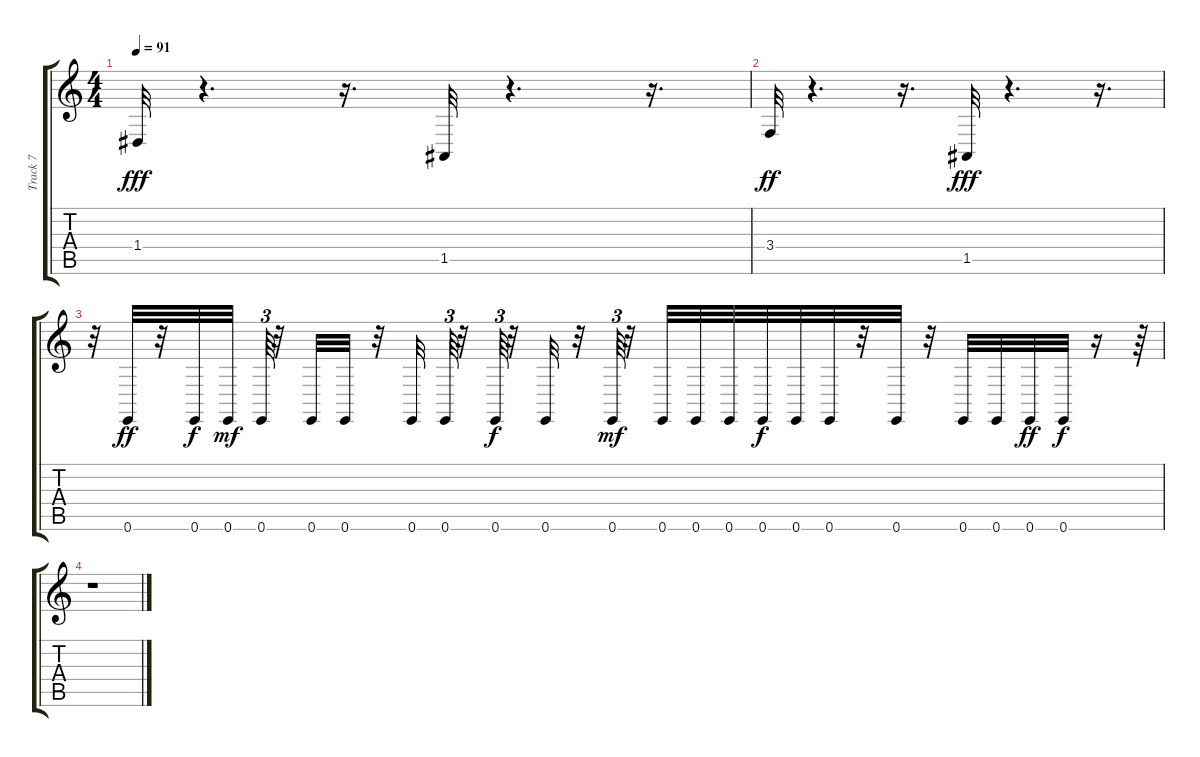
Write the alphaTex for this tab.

\track ("Track 7" "Track 7") {instrument timpani}
\staff {score tabs}
\tuning (E4 B3 G3 D3 A2 E2) {hide}
\ts (4 4)
\tempo 91
\clef g2
\ks c
1.4.32{dy fff} r.4{d} r.16{d} 1.5.32 r.4{d} r.16{d} |
3.4.32{dy ff} r.4{d} r.16{d} 1.5.32{dy fff} r.4{d} r.16{d} |
r.32 0.6.32{dy ff} r.32 0.6.32{dy f} 0.6.32{dy mf beam splitsecondary} 0.6.64{tu (3 2)} r.32 0.6.32 0.6.32 r.32 0.6.32 0.6.64{tu (3 2)} r.32 0.6.64{tu (3 2) dy f} r.32 0.6.32 r.32 0.6.64{tu (3 2) dy mf} r.32 0.6.32 0.6.32 0.6.32 0.6.32{dy f} 0.6.32 0.6.32 r.32 0.6.32 r.32 0.6.32 0.6.32 0.6.32{dy ff} 0.6.32{dy f} r.16 r.64 |
r.1
